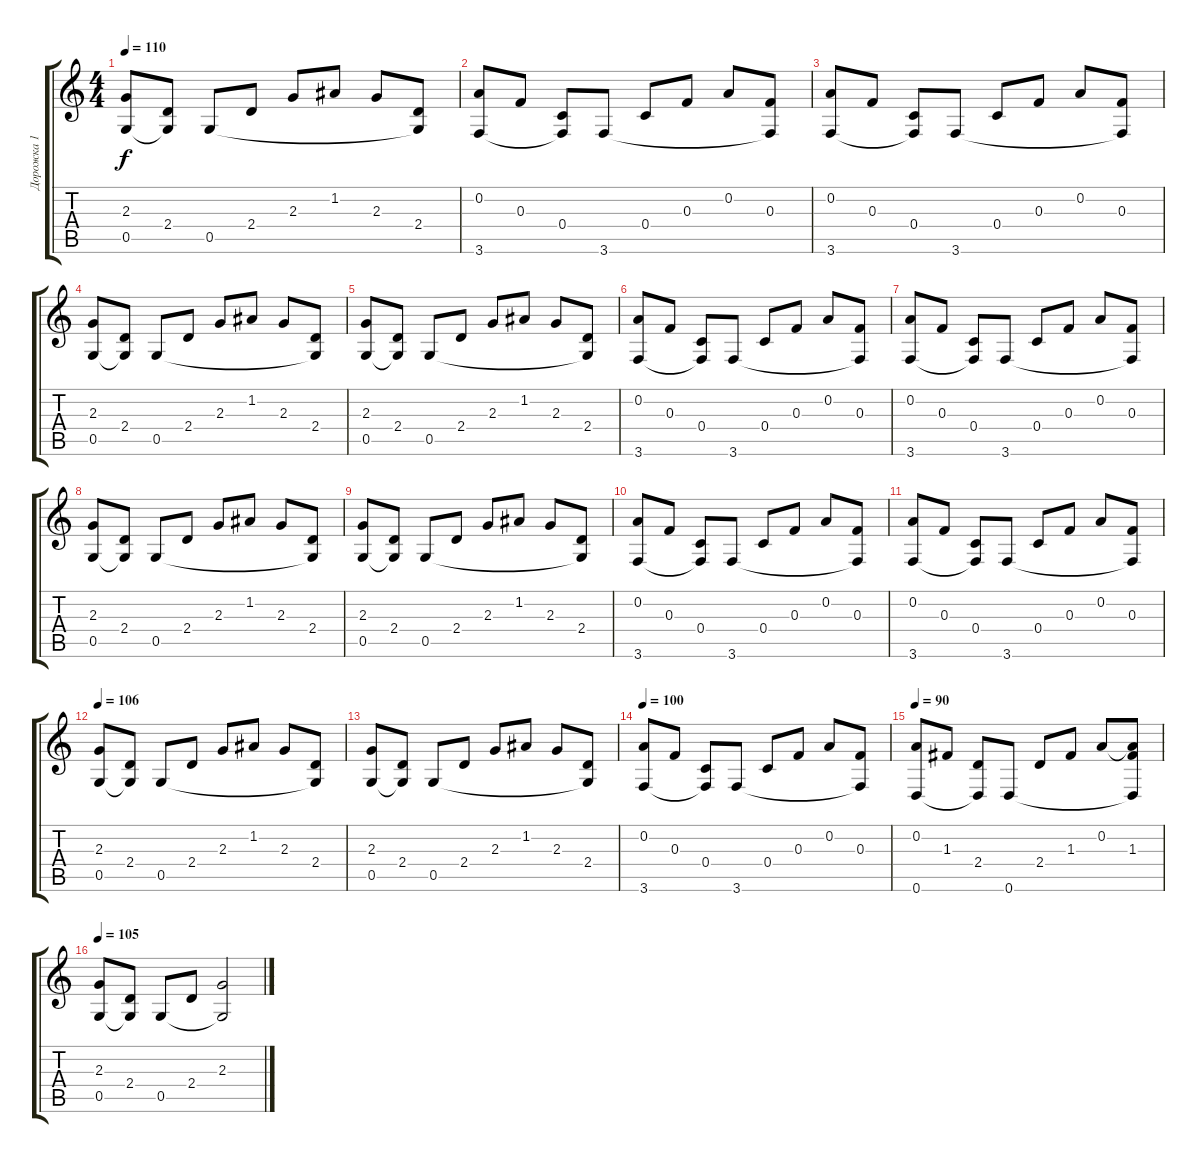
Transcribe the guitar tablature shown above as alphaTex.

\track ("Дорожка 1" "Дорожка 1") {instrument acousticguitarnylon}
\staff {score tabs}
\tuning (D4 A3 F3 C3 G2 D2) {hide}
\ts (4 4)
\tempo 110
\clef g2
\ks c
(2.3 0.5).8{dy f} (2.4 0.5{t}).8 0.5.8 2.4.8 2.3.8 1.2.8 2.3.8 (2.4 0.5{t}).8 |
(0.2 3.6).8 0.3.8 (0.4 3.6{t}).8 3.6.8 0.4.8 0.3.8 0.2.8 (0.3 3.6{t}).8 |
(0.2 3.6).8 0.3.8 (0.4 3.6{t}).8 3.6.8 0.4.8 0.3.8 0.2.8 (0.3 3.6{t}).8 |
(2.3 0.5).8 (2.4 0.5{t}).8 0.5.8 2.4.8 2.3.8 1.2.8 2.3.8 (2.4 0.5{t}).8 |
(2.3 0.5).8 (2.4 0.5{t}).8 0.5.8 2.4.8 2.3.8 1.2.8 2.3.8 (2.4 0.5{t}).8 |
(0.2 3.6).8 0.3.8 (0.4 3.6{t}).8 3.6.8 0.4.8 0.3.8 0.2.8 (0.3 3.6{t}).8 |
(0.2 3.6).8 0.3.8 (0.4 3.6{t}).8 3.6.8 0.4.8 0.3.8 0.2.8 (0.3 3.6{t}).8 |
(2.3 0.5).8 (2.4 0.5{t}).8 0.5.8 2.4.8 2.3.8 1.2.8 2.3.8 (2.4 0.5{t}).8 |
(2.3 0.5).8 (2.4 0.5{t}).8 0.5.8 2.4.8 2.3.8 1.2.8 2.3.8 (2.4 0.5{t}).8 |
(0.2 3.6).8 0.3.8 (0.4 3.6{t}).8 3.6.8 0.4.8 0.3.8 0.2.8 (0.3 3.6{t}).8 |
(0.2 3.6).8 0.3.8 (0.4 3.6{t}).8 3.6.8 0.4.8 0.3.8 0.2.8 (0.3 3.6{t}).8 |
\tempo 106
(2.3 0.5).8 (2.4 0.5{t}).8 0.5.8 2.4.8 2.3.8 1.2.8 2.3.8 (2.4 0.5{t}).8 |
(2.3 0.5).8 (2.4 0.5{t}).8 0.5.8 2.4.8 2.3.8 1.2.8 2.3.8 (2.4 0.5{t}).8 |
\tempo 100
(0.2 3.6).8 0.3.8 (0.4 3.6{t}).8 3.6.8 0.4.8 0.3.8 0.2.8 (0.3 3.6{t}).8 |
\tempo 90
(0.2 0.6).8 1.3.8 (2.4 0.6{t}).8 0.6.8 2.4.8 1.3.8 0.2.8 (0.2{t} 1.3 0.6{t}).8 |
\tempo 105
(2.3 0.5).8 (2.4 0.5{t}).8 0.5.8 2.4.8 (2.3 0.5{t}).2
